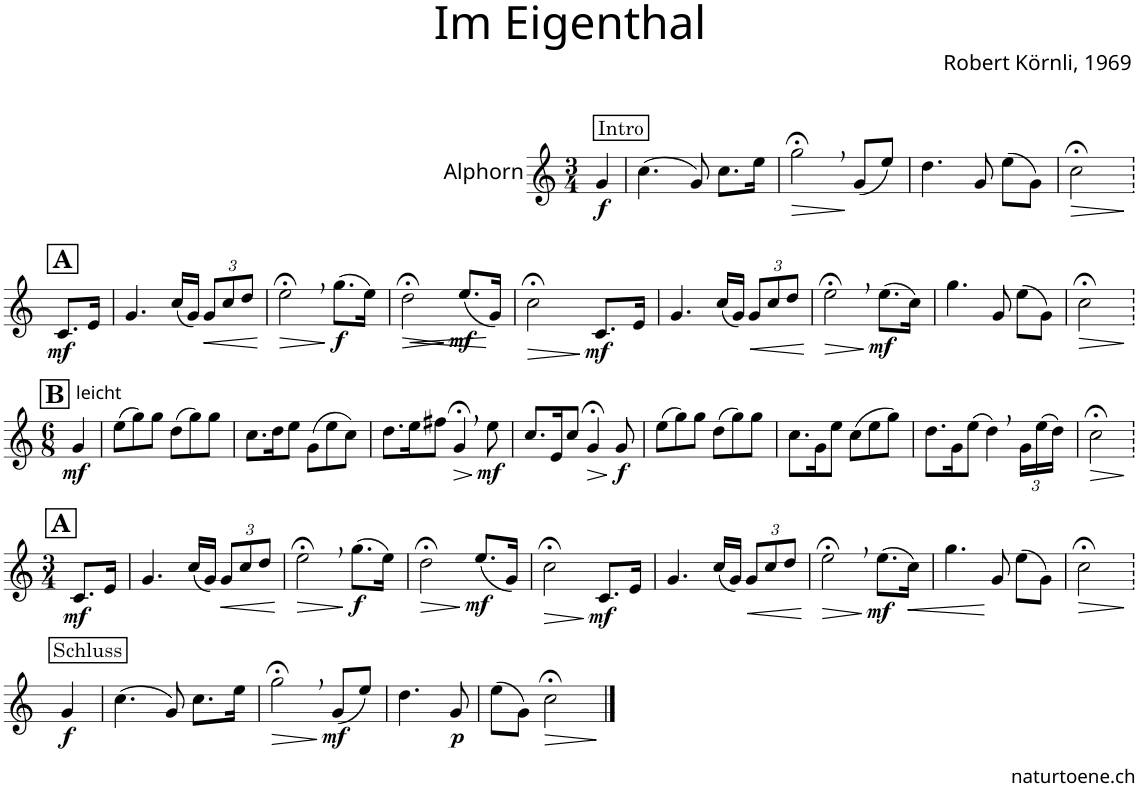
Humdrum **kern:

**kern	**dynam
*part1	*part1
*staff1	*staff1
*I"Alphorn	*
*clefG2	*
*Trd4c6	*
*k[]	*
*M3/4	*
!!LO:REH:place=s1:a:cj:fs=11:t=Intro
=	=
!LO:TX:a:t=Alphorn	!
!	!LO:DY:b
4g/	f
=1	=1
(4.cc\	.
8g/)	.
8.cc\L	.
16ee\Jk	.
=2	=2
!	!LO:HP:b
2gg;<,\	>
(8g/L	]
8ee/J)	.
=3	=3
4.dd\	.
8g/	.
(8ee\L	.
8g\J)	.
=4	=4
!	!LO:HP:b
2cc;<\	>
.	]
!!LO:LB:g=z
=4X1	=4X1
!!LO:REH:place=s1:a:B:cj:fs=14:t=A
!	!LO:DY:b
8.c/L	mf
16e/Jk	.
=5	=5
4.g/	.
(16cc/LL	.
16g/JJ)	.
*Xbrackettup	*
!	!LO:HP:b
12g/L	<
12cc/	.
12dd/J	.
.	[
=6	=6
!	!LO:HP:b
2ee;<,\	>
!	!LO:DY:n=1:b
(8.gg\L	] f
16ee\Jk)	.
=7	=7
!	!LO:HP:b
2dd;<\	>
!	!LO:DY:n=1:b
(8.ee/L	] mf
16g/Jk)	.
=8	=8
!	!LO:HP:b
2cc;<\	>
!	!LO:DY:n=1:b
8.c/L	] mf
16e/Jk	.
=9	=9
4.g/	.
(16cc/LL	.
16g/JJ)	.
!	!LO:HP:b
12g/L	<
12cc/	.
12dd/J	.
.	[
=10	=10
!	!LO:HP:b
2ee;<,\	>
!	!LO:DY:n=1:b
(8.ee\L	] mf
!	!LO:HP:b
16cc\Jk)	<
=11	=11
4.gg\	.
8g/	[
(8ee\L	.
8g\J)	.
=12	=12
!	!LO:HP:b
2cc;<\	>
.	]
!!LO:LB:g=z
=12X2	=12X2
!!LO:REH:place=s1:a:B:cj:fs=14:t=B
*M6/8	*
!LO:TX:a:t=leicht	!
!	!LO:DY:b
4g/	mf
=13	=13
(8ee\L	.
8gg\)	.
8gg\J	.
(8dd\L	.
8gg\)	.
8gg\J	.
=14	=14
8.cc\L	.
16dd\K	.
8ee\J	.
(8g\L	.
8ee\	.
8cc\J)	.
=15	=15
8.dd\L	.
16ee\K	.
8ff#X\J	.
!	!LO:HP:b
4g;<,/	>
!	!LO:DY:n=1:b
8ee\	] mf
=16	=16
8.cc/L	.
16e/K	.
8cc/J	.
!	!LO:HP:b
4g;</	>
!	!LO:DY:n=1:b
8g/	] f
=17	=17
(8ee\L	.
8gg\)	.
8gg\J	.
(8dd\L	.
8gg\)	.
8gg\J	.
=18	=18
8.cc\L	.
16g\K	.
8ee\J	.
(8cc\L	.
8ee\	.
8gg\J)	.
=19	=19
8.dd\L	.
16g\K	.
(8ee\J	.
4dd,\)	.
24g\LL	.
(24ee\	.
24dd\JJ)	.
=20	=20
!	!LO:HP:b
2cc;<\	>
.	]
!!LO:LB:g=z
=20X3	=20X3
!!LO:REH:place=s1:a:B:cj:fs=14:t=A
*M3/4	*
!	!LO:DY:b
8.c/L	mf
16e/Jk	.
=21	=21
4.g/	.
(16cc/LL	.
16g/JJ)	.
!	!LO:HP:b
12g/L	<
12cc/	.
12dd/J	.
.	[
=22	=22
!	!LO:HP:b
2ee;<,\	>
!	!LO:DY:n=1:b
(8.gg\L	] f
16ee\Jk)	.
=23	=23
!	!LO:HP:b
2dd;<\	>
!	!LO:DY:n=1:b
(8.ee/L	] mf
16g/Jk)	.
=24	=24
!	!LO:HP:b
2cc;<\	>
!	!LO:DY:n=1:b
8.c/L	] mf
16e/Jk	.
=25	=25
4.g/	.
(16cc/LL	.
16g/JJ)	.
!	!LO:HP:b
12g/L	<
12cc/	.
12dd/J	.
.	[
=26	=26
!	!LO:HP:b
2ee;<,\	>
!	!LO:DY:n=1:b
(8.ee\L	] mf
!	!LO:HP:b
16cc\Jk)	<
=27	=27
4.gg\	.
8g/	[
(8ee\L	.
8g\J)	.
=28	=28
!	!LO:HP:b
2cc;<\	>
.	]
!!LO:LB:g=z
=28X4	=28X4
!!LO:REH:place=s1:a:cj:fs=11:t=Schluss
!	!LO:DY:b
4g/	f
=29	=29
(4.cc\	.
8g/)	.
8.cc\L	.
16ee\Jk	.
=30	=30
!	!LO:HP:b
2gg;<,\	>
!	!LO:DY:n=1:b
(8g/L	] mf
8ee/J)	.
=31	=31
4.dd\	.
!	!LO:DY:b
8g/	p
=32	=32
(8ee\L	.
8g\J)	.
!	!LO:HP:b
2cc;<\	>
.	]
==	==
*-	*-
